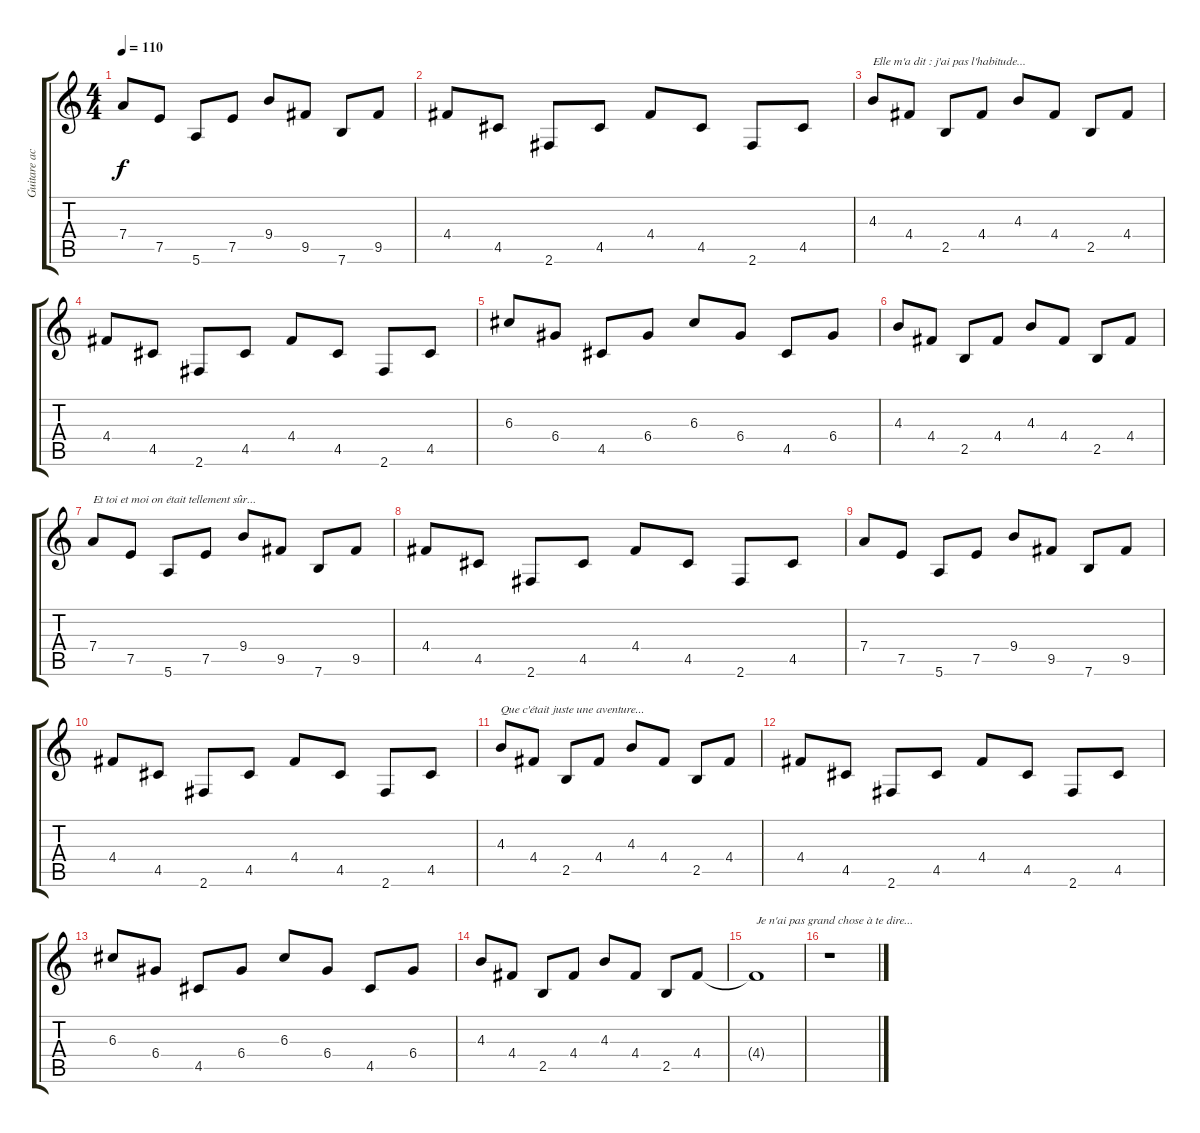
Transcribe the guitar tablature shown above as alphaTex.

\track ("Guitare acoustique" "Guitare ac") {instrument acousticguitarsteel}
\staff {score tabs}
\tuning (E4 B3 G3 D3 A2 E2) {hide}
\ts (4 4)
\tempo 110
\clef g2
\ks c
7.4.8{dy f} 7.5.8 5.6.8 7.5.8 9.4.8 9.5.8 7.6.8 9.5.8 |
4.4.8 4.5.8 2.6.8 4.5.8 4.4.8 4.5.8 2.6.8 4.5.8 |
4.3.8{txt "Elle m'a dit : j'ai pas l'habitude..."} 4.4.8 2.5.8 4.4.8 4.3.8 4.4.8 2.5.8 4.4.8 |
4.4.8 4.5.8 2.6.8 4.5.8 4.4.8 4.5.8 2.6.8 4.5.8 |
6.3.8 6.4.8 4.5.8 6.4.8 6.3.8 6.4.8 4.5.8 6.4.8 |
4.3.8 4.4.8 2.5.8 4.4.8 4.3.8 4.4.8 2.5.8 4.4.8 |
7.4.8{txt "Et toi et moi on était tellement sûr..."} 7.5.8 5.6.8 7.5.8 9.4.8 9.5.8 7.6.8 9.5.8 |
4.4.8 4.5.8 2.6.8 4.5.8 4.4.8 4.5.8 2.6.8 4.5.8 |
7.4.8 7.5.8 5.6.8 7.5.8 9.4.8 9.5.8 7.6.8 9.5.8 |
4.4.8 4.5.8 2.6.8 4.5.8 4.4.8 4.5.8 2.6.8 4.5.8 |
4.3.8{txt "Que c'était juste une aventure..."} 4.4.8 2.5.8 4.4.8 4.3.8 4.4.8 2.5.8 4.4.8 |
4.4.8 4.5.8 2.6.8 4.5.8 4.4.8 4.5.8 2.6.8 4.5.8 |
6.3.8 6.4.8 4.5.8 6.4.8 6.3.8 6.4.8 4.5.8 6.4.8 |
4.3.8 4.4.8 2.5.8 4.4.8 4.3.8 4.4.8 2.5.8 4.4.8 |
4.4{t}.1{txt "Je n'ai pas grand chose à te dire..."} |
r.1
